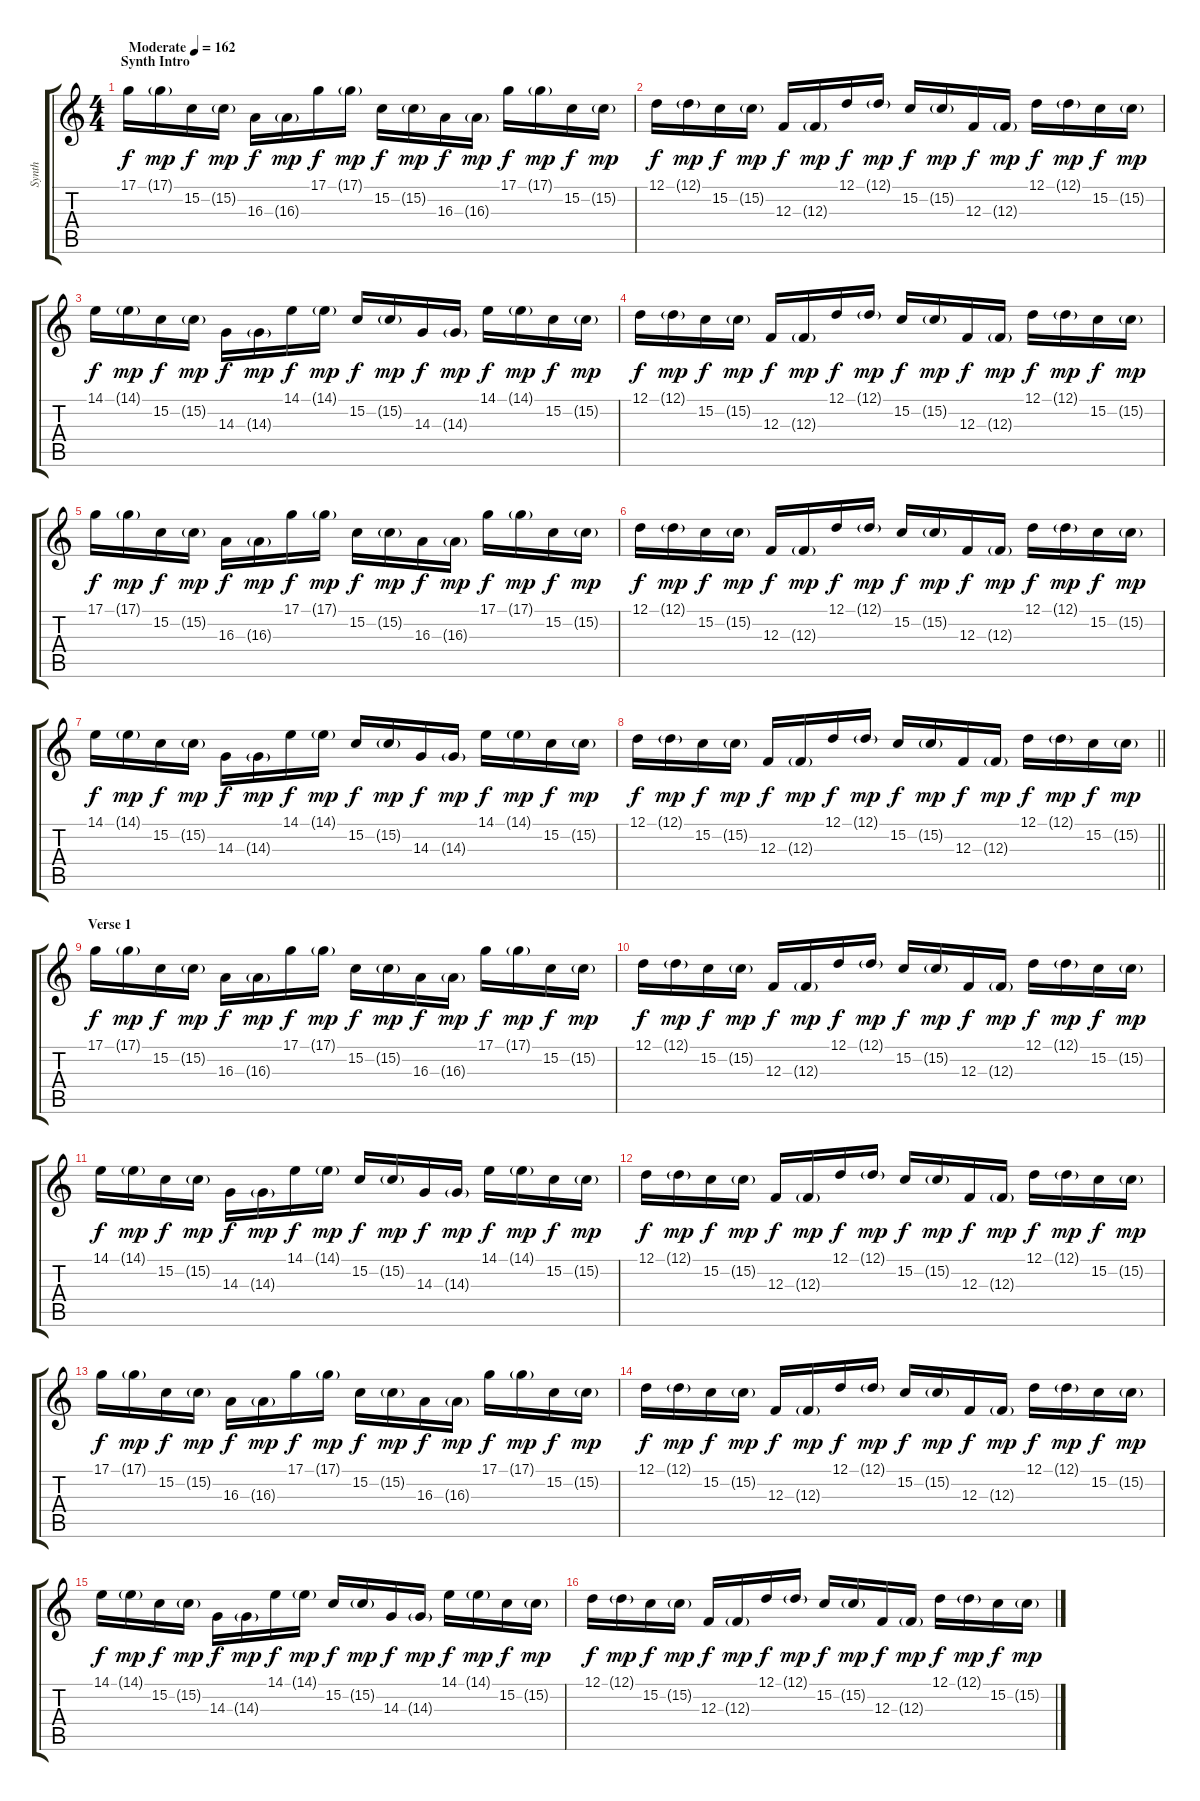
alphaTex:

\track ("Synth" "Synth") {instrument lead1square}
\staff {score tabs}
\tuning (D4 A3 F3 C3 G2 C2) {hide}
\ts (4 4)
\section ("" "Synth Intro")
\tempo (162 "Moderate")
\clef g2
\ks c
17.1.16{dy f instrument lead1square} 17.1{g}.16{dy mp} 15.2.16{dy f} 15.2{g}.16{dy mp} 16.3.16{dy f} 16.3{g}.16{dy mp} 17.1.16{dy f} 17.1{g}.16{dy mp} 15.2.16{dy f} 15.2{g}.16{dy mp} 16.3.16{dy f} 16.3{g}.16{dy mp} 17.1.16{dy f} 17.1{g}.16{dy mp} 15.2.16{dy f} 15.2{g}.16{dy mp} |
12.1.16{dy f} 12.1{g}.16{dy mp} 15.2.16{dy f} 15.2{g}.16{dy mp} 12.3.16{dy f} 12.3{g}.16{dy mp} 12.1.16{dy f} 12.1{g}.16{dy mp} 15.2.16{dy f} 15.2{g}.16{dy mp} 12.3.16{dy f} 12.3{g}.16{dy mp} 12.1.16{dy f} 12.1{g}.16{dy mp} 15.2.16{dy f} 15.2{g}.16{dy mp} |
14.1.16{dy f} 14.1{g}.16{dy mp} 15.2.16{dy f} 15.2{g}.16{dy mp} 14.3.16{dy f} 14.3{g}.16{dy mp} 14.1.16{dy f} 14.1{g}.16{dy mp} 15.2.16{dy f} 15.2{g}.16{dy mp} 14.3.16{dy f} 14.3{g}.16{dy mp} 14.1.16{dy f} 14.1{g}.16{dy mp} 15.2.16{dy f} 15.2{g}.16{dy mp} |
12.1.16{dy f} 12.1{g}.16{dy mp} 15.2.16{dy f} 15.2{g}.16{dy mp} 12.3.16{dy f} 12.3{g}.16{dy mp} 12.1.16{dy f} 12.1{g}.16{dy mp} 15.2.16{dy f} 15.2{g}.16{dy mp} 12.3.16{dy f} 12.3{g}.16{dy mp} 12.1.16{dy f} 12.1{g}.16{dy mp} 15.2.16{dy f} 15.2{g}.16{dy mp} |
17.1.16{dy f} 17.1{g}.16{dy mp} 15.2.16{dy f} 15.2{g}.16{dy mp} 16.3.16{dy f} 16.3{g}.16{dy mp} 17.1.16{dy f} 17.1{g}.16{dy mp} 15.2.16{dy f} 15.2{g}.16{dy mp} 16.3.16{dy f} 16.3{g}.16{dy mp} 17.1.16{dy f} 17.1{g}.16{dy mp} 15.2.16{dy f} 15.2{g}.16{dy mp} |
12.1.16{dy f} 12.1{g}.16{dy mp} 15.2.16{dy f} 15.2{g}.16{dy mp} 12.3.16{dy f} 12.3{g}.16{dy mp} 12.1.16{dy f} 12.1{g}.16{dy mp} 15.2.16{dy f} 15.2{g}.16{dy mp} 12.3.16{dy f} 12.3{g}.16{dy mp} 12.1.16{dy f} 12.1{g}.16{dy mp} 15.2.16{dy f} 15.2{g}.16{dy mp} |
14.1.16{dy f} 14.1{g}.16{dy mp} 15.2.16{dy f} 15.2{g}.16{dy mp} 14.3.16{dy f} 14.3{g}.16{dy mp} 14.1.16{dy f} 14.1{g}.16{dy mp} 15.2.16{dy f} 15.2{g}.16{dy mp} 14.3.16{dy f} 14.3{g}.16{dy mp} 14.1.16{dy f} 14.1{g}.16{dy mp} 15.2.16{dy f} 15.2{g}.16{dy mp} |
\barLineRight lightlight
12.1.16{dy f} 12.1{g}.16{dy mp} 15.2.16{dy f} 15.2{g}.16{dy mp} 12.3.16{dy f} 12.3{g}.16{dy mp} 12.1.16{dy f} 12.1{g}.16{dy mp} 15.2.16{dy f} 15.2{g}.16{dy mp} 12.3.16{dy f} 12.3{g}.16{dy mp} 12.1.16{dy f} 12.1{g}.16{dy mp} 15.2.16{dy f} 15.2{g}.16{dy mp} |
\section ("" "Verse 1")
17.1.16{dy f} 17.1{g}.16{dy mp} 15.2.16{dy f} 15.2{g}.16{dy mp} 16.3.16{dy f} 16.3{g}.16{dy mp} 17.1.16{dy f} 17.1{g}.16{dy mp} 15.2.16{dy f} 15.2{g}.16{dy mp} 16.3.16{dy f} 16.3{g}.16{dy mp} 17.1.16{dy f} 17.1{g}.16{dy mp} 15.2.16{dy f} 15.2{g}.16{dy mp} |
12.1.16{dy f} 12.1{g}.16{dy mp} 15.2.16{dy f} 15.2{g}.16{dy mp} 12.3.16{dy f} 12.3{g}.16{dy mp} 12.1.16{dy f} 12.1{g}.16{dy mp} 15.2.16{dy f} 15.2{g}.16{dy mp} 12.3.16{dy f} 12.3{g}.16{dy mp} 12.1.16{dy f} 12.1{g}.16{dy mp} 15.2.16{dy f} 15.2{g}.16{dy mp} |
14.1.16{dy f} 14.1{g}.16{dy mp} 15.2.16{dy f} 15.2{g}.16{dy mp} 14.3.16{dy f} 14.3{g}.16{dy mp} 14.1.16{dy f} 14.1{g}.16{dy mp} 15.2.16{dy f} 15.2{g}.16{dy mp} 14.3.16{dy f} 14.3{g}.16{dy mp} 14.1.16{dy f} 14.1{g}.16{dy mp} 15.2.16{dy f} 15.2{g}.16{dy mp} |
12.1.16{dy f} 12.1{g}.16{dy mp} 15.2.16{dy f} 15.2{g}.16{dy mp} 12.3.16{dy f} 12.3{g}.16{dy mp} 12.1.16{dy f} 12.1{g}.16{dy mp} 15.2.16{dy f} 15.2{g}.16{dy mp} 12.3.16{dy f} 12.3{g}.16{dy mp} 12.1.16{dy f} 12.1{g}.16{dy mp} 15.2.16{dy f} 15.2{g}.16{dy mp} |
17.1.16{dy f} 17.1{g}.16{dy mp} 15.2.16{dy f} 15.2{g}.16{dy mp} 16.3.16{dy f} 16.3{g}.16{dy mp} 17.1.16{dy f} 17.1{g}.16{dy mp} 15.2.16{dy f} 15.2{g}.16{dy mp} 16.3.16{dy f} 16.3{g}.16{dy mp} 17.1.16{dy f} 17.1{g}.16{dy mp} 15.2.16{dy f} 15.2{g}.16{dy mp} |
12.1.16{dy f} 12.1{g}.16{dy mp} 15.2.16{dy f} 15.2{g}.16{dy mp} 12.3.16{dy f} 12.3{g}.16{dy mp} 12.1.16{dy f} 12.1{g}.16{dy mp} 15.2.16{dy f} 15.2{g}.16{dy mp} 12.3.16{dy f} 12.3{g}.16{dy mp} 12.1.16{dy f} 12.1{g}.16{dy mp} 15.2.16{dy f} 15.2{g}.16{dy mp} |
14.1.16{dy f} 14.1{g}.16{dy mp} 15.2.16{dy f} 15.2{g}.16{dy mp} 14.3.16{dy f} 14.3{g}.16{dy mp} 14.1.16{dy f} 14.1{g}.16{dy mp} 15.2.16{dy f} 15.2{g}.16{dy mp} 14.3.16{dy f} 14.3{g}.16{dy mp} 14.1.16{dy f} 14.1{g}.16{dy mp} 15.2.16{dy f} 15.2{g}.16{dy mp} |
12.1.16{dy f} 12.1{g}.16{dy mp} 15.2.16{dy f} 15.2{g}.16{dy mp} 12.3.16{dy f} 12.3{g}.16{dy mp} 12.1.16{dy f} 12.1{g}.16{dy mp} 15.2.16{dy f} 15.2{g}.16{dy mp} 12.3.16{dy f} 12.3{g}.16{dy mp} 12.1.16{dy f} 12.1{g}.16{dy mp} 15.2.16{dy f} 15.2{g}.16{dy mp}
